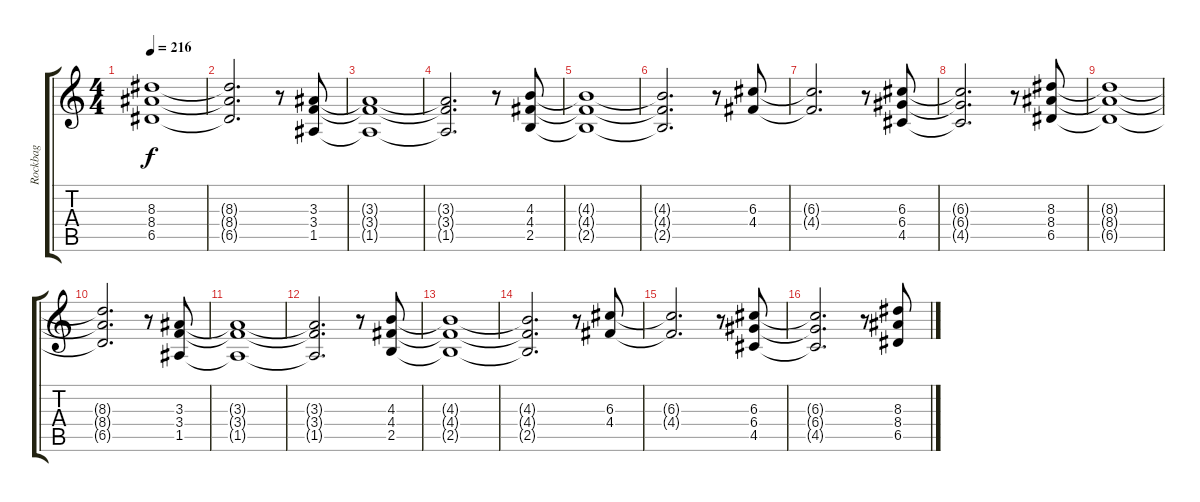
\track ("Rockbag" "Rockbag") {instrument overdrivenguitar}
\staff {score tabs}
\tuning (E4 B3 G3 D3 A2 E2) {hide}
\ts (4 4)
\tempo 216
\clef g2
\ks c
(8.3{t} 8.4{t} 6.5{t}).1{dy f} |
(8.3{t} 8.4{t} 6.5{t}).2{d} r.8 (3.3 3.4 1.5).8 |
(3.3{t} 3.4{t} 1.5{t}).1 |
(3.3{t} 3.4{t} 1.5{t}).2{d} r.8 (4.3 4.4 2.5).8 |
(4.3{t} 4.4{t} 2.5{t}).1 |
(4.3{t} 4.4{t} 2.5{t}).2{d} r.8 (6.3 4.4).8 |
(6.3{t} 4.4{t}).2{d} r.8 (6.3 6.4 4.5).8 |
(6.3{t} 6.4{t} 4.5{t}).2{d} r.8 (8.3 8.4 6.5).8 |
(8.3{t} 8.4{t} 6.5{t}).1 |
(8.3{t} 8.4{t} 6.5{t}).2{d} r.8 (3.3 3.4 1.5).8 |
(3.3{t} 3.4{t} 1.5{t}).1 |
(3.3{t} 3.4{t} 1.5{t}).2{d} r.8 (4.3 4.4 2.5).8 |
(4.3{t} 4.4{t} 2.5{t}).1 |
(4.3{t} 4.4{t} 2.5{t}).2{d} r.8 (6.3 4.4).8 |
(6.3{t} 4.4{t}).2{d} r.8 (6.3 6.4 4.5).8 |
(6.3{t} 6.4{t} 4.5{t}).2{d} r.8 (8.3 8.4 6.5).8
